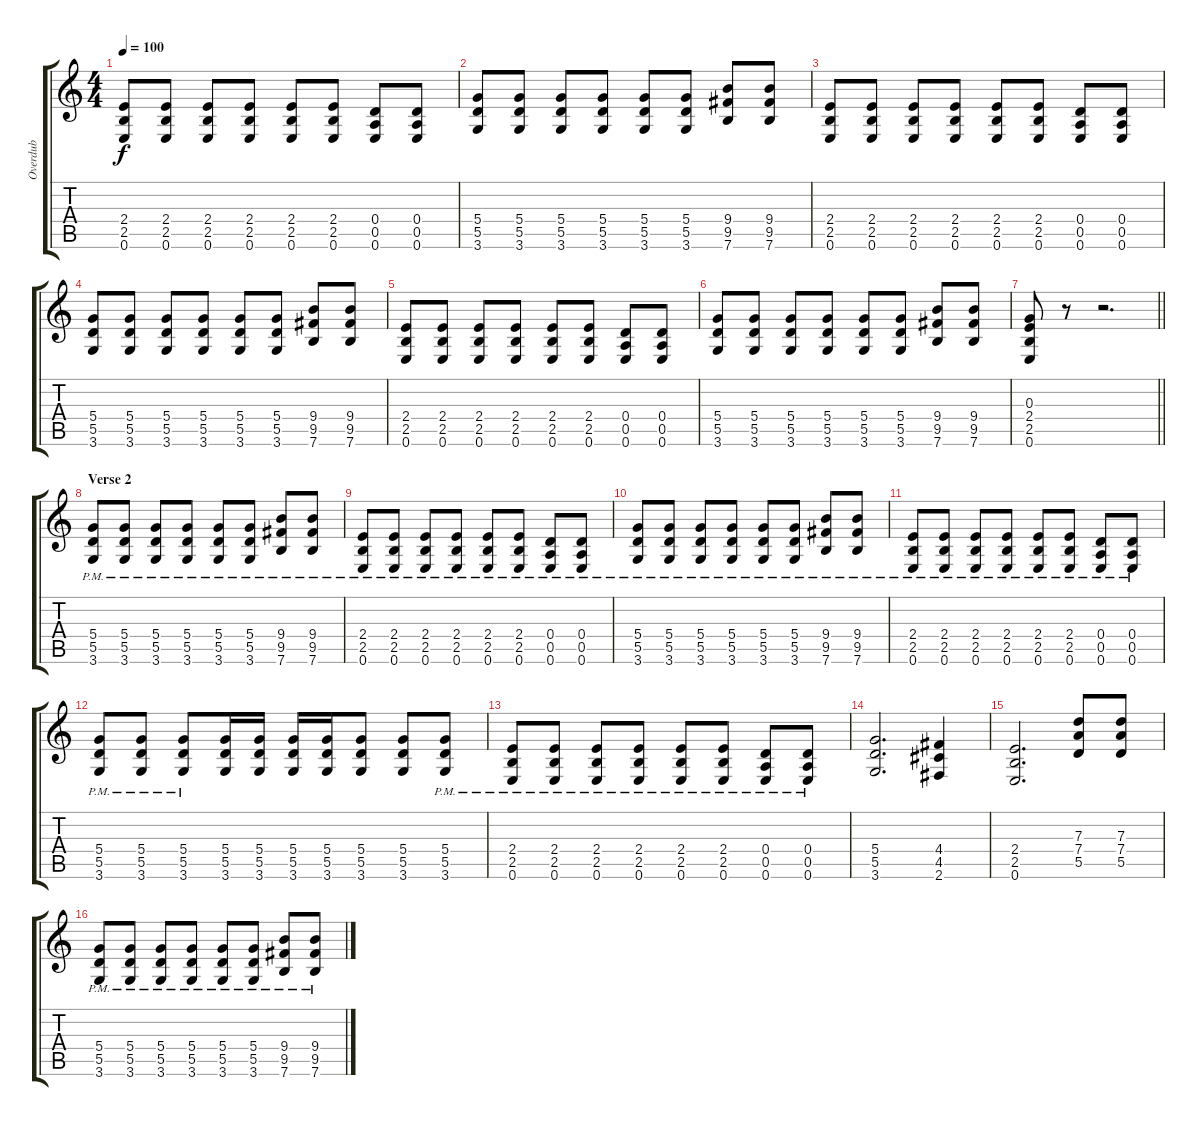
\track ("Overdub" "Overdub") {instrument distortionguitar}
\staff {score tabs}
\tuning (E4 B3 G3 D3 A2 E2) {hide}
\ts (4 4)
\tempo 100
\clef g2
\ks c
(2.4 2.5 0.6).8{dy f} (2.4 2.5 0.6).8 (2.4 2.5 0.6).8 (2.4 2.5 0.6).8 (2.4 2.5 0.6).8 (2.4 2.5 0.6).8 (0.4 0.5 0.6).8 (0.4 0.5 0.6).8 |
(5.4 5.5 3.6).8 (5.4 5.5 3.6).8 (5.4 5.5 3.6).8 (5.4 5.5 3.6).8 (5.4 5.5 3.6).8 (5.4 5.5 3.6).8 (9.4 9.5 7.6).8 (9.4 9.5 7.6).8 |
(2.4 2.5 0.6).8 (2.4 2.5 0.6).8 (2.4 2.5 0.6).8 (2.4 2.5 0.6).8 (2.4 2.5 0.6).8 (2.4 2.5 0.6).8 (0.4 0.5 0.6).8 (0.4 0.5 0.6).8 |
(5.4 5.5 3.6).8 (5.4 5.5 3.6).8 (5.4 5.5 3.6).8 (5.4 5.5 3.6).8 (5.4 5.5 3.6).8 (5.4 5.5 3.6).8 (9.4 9.5 7.6).8 (9.4 9.5 7.6).8 |
(2.4 2.5 0.6).8 (2.4 2.5 0.6).8 (2.4 2.5 0.6).8 (2.4 2.5 0.6).8 (2.4 2.5 0.6).8 (2.4 2.5 0.6).8 (0.4 0.5 0.6).8 (0.4 0.5 0.6).8 |
(5.4 5.5 3.6).8 (5.4 5.5 3.6).8 (5.4 5.5 3.6).8 (5.4 5.5 3.6).8 (5.4 5.5 3.6).8 (5.4 5.5 3.6).8 (9.4 9.5 7.6).8 (9.4 9.5 7.6).8 |
\barLineRight lightlight
(0.3 2.4 2.5 0.6).8 r.8 r.2{d} |
\section ("" "Verse 2")
(5.4{pm} 5.5{pm} 3.6{pm}).8 (5.4{pm} 5.5{pm} 3.6{pm}).8 (5.4{pm} 5.5{pm} 3.6{pm}).8 (5.4{pm} 5.5{pm} 3.6{pm}).8 (5.4{pm} 5.5{pm} 3.6{pm}).8 (5.4{pm} 5.5{pm} 3.6{pm}).8 (9.4{pm} 9.5{pm} 7.6{pm}).8 (9.4{pm} 9.5{pm} 7.6{pm}).8 |
(2.4{pm} 2.5{pm} 0.6{pm}).8 (2.4{pm} 2.5{pm} 0.6{pm}).8 (2.4{pm} 2.5{pm} 0.6{pm}).8 (2.4{pm} 2.5{pm} 0.6{pm}).8 (2.4{pm} 2.5{pm} 0.6{pm}).8 (2.4{pm} 2.5{pm} 0.6{pm}).8 (0.4{pm} 0.5{pm} 0.6{pm}).8 (0.4{pm} 0.5{pm} 0.6{pm}).8 |
(5.4{pm} 5.5{pm} 3.6{pm}).8 (5.4{pm} 5.5{pm} 3.6{pm}).8 (5.4{pm} 5.5{pm} 3.6{pm}).8 (5.4{pm} 5.5{pm} 3.6{pm}).8 (5.4{pm} 5.5{pm} 3.6{pm}).8 (5.4{pm} 5.5{pm} 3.6{pm}).8 (9.4{pm} 9.5{pm} 7.6{pm}).8 (9.4{pm} 9.5{pm} 7.6{pm}).8 |
(2.4{pm} 2.5{pm} 0.6{pm}).8 (2.4{pm} 2.5{pm} 0.6{pm}).8 (2.4{pm} 2.5{pm} 0.6{pm}).8 (2.4{pm} 2.5{pm} 0.6{pm}).8 (2.4{pm} 2.5{pm} 0.6{pm}).8 (2.4{pm} 2.5{pm} 0.6{pm}).8 (0.4{pm} 0.5{pm} 0.6{pm}).8 (0.4{pm} 0.5{pm} 0.6{pm}).8 |
(5.4{pm} 5.5{pm} 3.6{pm}).8 (5.4{pm} 5.5{pm} 3.6{pm}).8 (5.4{pm} 5.5{pm} 3.6{pm}).8 (5.4 5.5 3.6).16 (5.4 5.5 3.6).16 (5.4 5.5 3.6).16 (5.4 5.5 3.6).16 (5.4 5.5 3.6).8 (5.4 5.5 3.6).8 (5.4{pm} 5.5{pm} 3.6{pm}).8 |
(2.4{pm} 2.5{pm} 0.6{pm}).8 (2.4{pm} 2.5{pm} 0.6{pm}).8 (2.4{pm} 2.5{pm} 0.6{pm}).8 (2.4{pm} 2.5{pm} 0.6{pm}).8 (2.4{pm} 2.5{pm} 0.6{pm}).8 (2.4{pm} 2.5{pm} 0.6{pm}).8 (0.4{pm} 0.5{pm} 0.6{pm}).8 (0.4{pm} 0.5{pm} 0.6{pm}).8 |
(5.4 5.5 3.6).2{d} (4.4 4.5 2.6).4 |
(2.4 2.5 0.6).2{d} (7.3 7.4 5.5).8 (7.3 7.4 5.5).8 |
(5.4{pm} 5.5{pm} 3.6{pm}).8 (5.4{pm} 5.5{pm} 3.6{pm}).8 (5.4{pm} 5.5{pm} 3.6{pm}).8 (5.4{pm} 5.5{pm} 3.6{pm}).8 (5.4{pm} 5.5{pm} 3.6{pm}).8 (5.4{pm} 5.5{pm} 3.6{pm}).8 (9.4{pm} 9.5{pm} 7.6{pm}).8 (9.4{pm} 9.5{pm} 7.6{pm}).8
